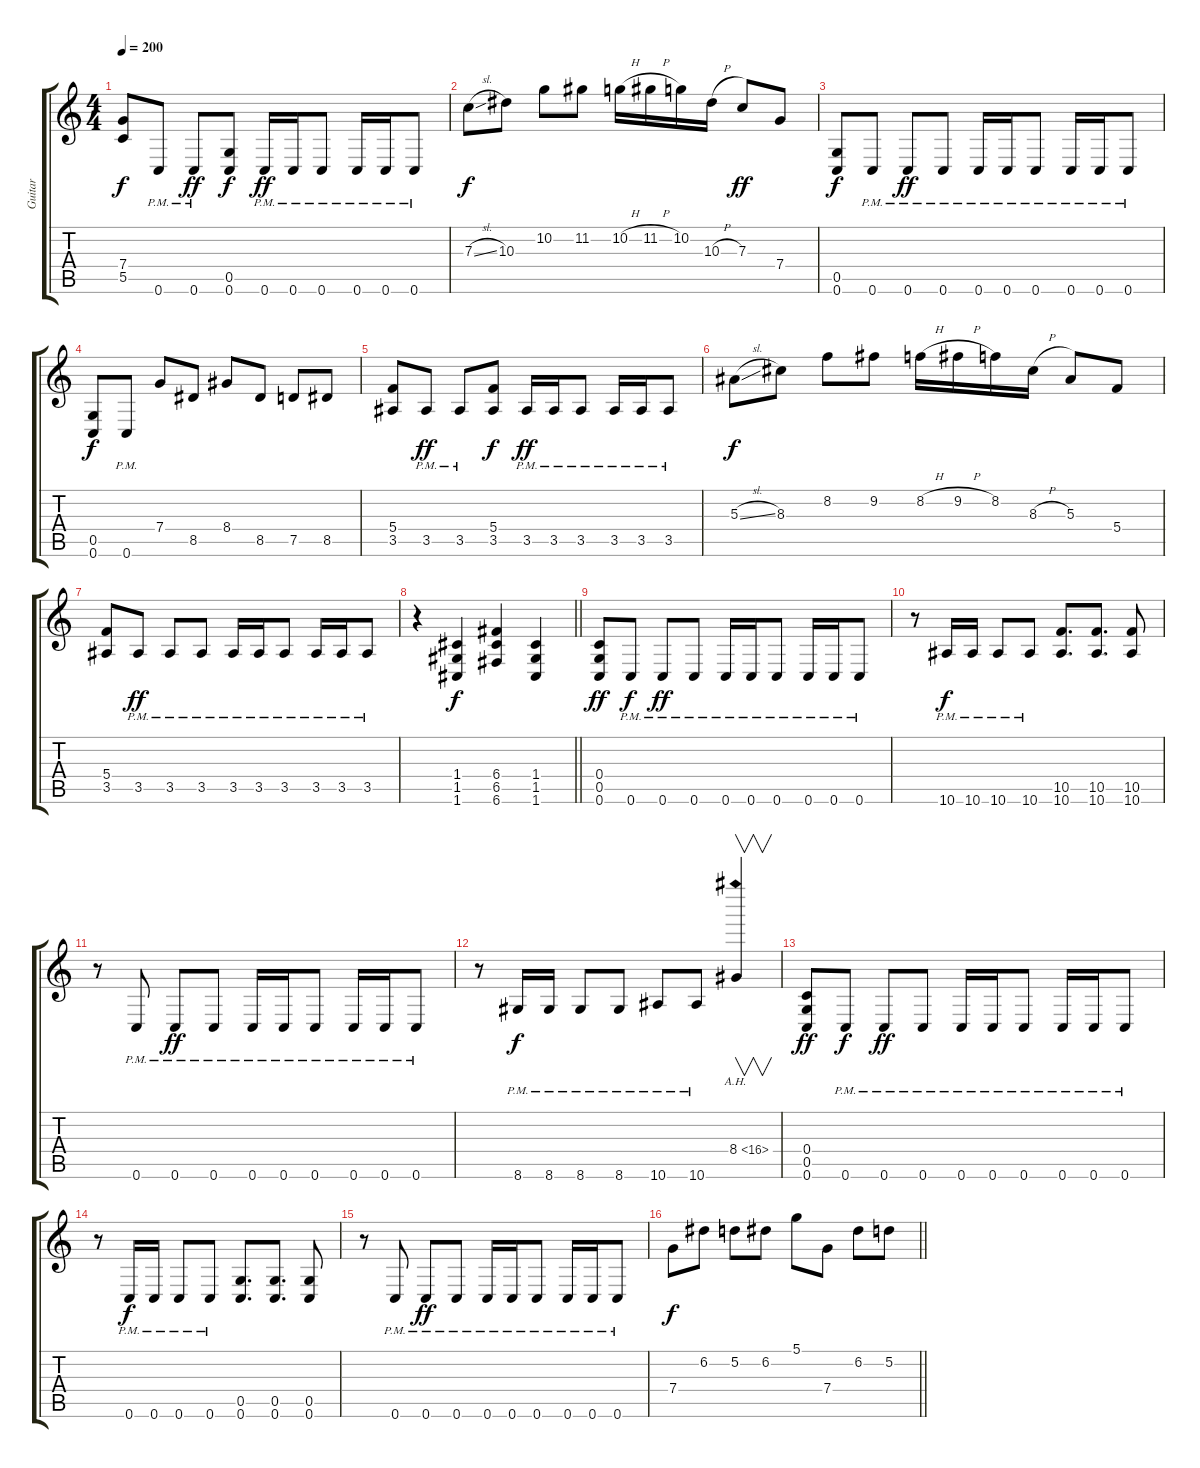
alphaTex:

\track ("Guitar" "Guitar") {instrument distortionguitar}
\staff {score tabs}
\tuning (D4 A3 F3 C3 G2 C2) {hide}
\ts (4 4)
\tempo 200
\clef g2
\ks c
(7.4 5.5).8{dy f} 0.6{pm}.8 0.6{pm}.8{dy ff} (0.5 0.6).8{dy f} 0.6{pm}.16{dy ff} 0.6{pm}.16 0.6{pm}.8 0.6{pm}.16 0.6{pm}.16 0.6{pm}.8 |
7.3{sl}.8{dy f} 10.3.8 10.2.8 11.2.8 10.2{h}.16 11.2{h}.16 10.2.16 10.3{h}.16 7.3.8{dy ff} 7.4.8 |
(0.5 0.6).8{dy f} 0.6{pm}.8 0.6{pm}.8{dy ff} 0.6{pm}.8 0.6{pm}.16 0.6{pm}.16 0.6{pm}.8 0.6{pm}.16 0.6{pm}.16 0.6{pm}.8 |
(0.5 0.6).8{dy f} 0.6{pm}.8 7.4.8 8.5.8 8.4.8 8.5.8 7.5.8 8.5.8 |
(5.4 3.5).8 3.5{pm}.8{dy ff} 3.5{pm}.8 (5.4 3.5).8{dy f} 3.5{pm}.16{dy ff} 3.5{pm}.16 3.5{pm}.8 3.5{pm}.16 3.5{pm}.16 3.5{pm}.8 |
5.3{sl}.8{dy f} 8.3.8 8.2.8 9.2.8 8.2{h}.16 9.2{h}.16 8.2.16 8.3{h}.16 5.3.8 5.4.8 |
(5.4 3.5).8 3.5{pm}.8{dy ff} 3.5{pm}.8 3.5{pm}.8 3.5{pm}.16 3.5{pm}.16 3.5{pm}.8 3.5{pm}.16 3.5{pm}.16 3.5{pm}.8 |
\barLineRight lightlight
r.4 (1.4 1.5 1.6).4{dy f} (6.4 6.5 6.6).4 (1.4 1.5 1.6).4 |
(0.4 0.5 0.6).8{dy ff} 0.6{pm}.8{dy f} 0.6{pm}.8{dy ff} 0.6{pm}.8 0.6{pm}.16 0.6{pm}.16 0.6{pm}.8 0.6{pm}.16 0.6{pm}.16 0.6{pm}.8 |
r.8 10.6{pm}.16{dy f} 10.6{pm}.16 10.6{pm}.8 10.6{pm}.8 (10.5 10.6).8{d} (10.5 10.6).8{d} (10.5 10.6).8 |
r.8 0.6{pm}.8 0.6{pm}.8{dy ff} 0.6{pm}.8 0.6{pm}.16 0.6{pm}.16 0.6{pm}.8 0.6{pm}.16 0.6{pm}.16 0.6{pm}.8 |
r.8 8.6{pm}.16{dy f} 8.6{pm}.16 8.6{pm}.8 8.6{pm}.8 10.6{pm}.8 10.6{pm}.8 8.4{ah 8}.4{v} |
(0.4 0.5 0.6).8{dy ff} 0.6{pm}.8{dy f} 0.6{pm}.8{dy ff} 0.6{pm}.8 0.6{pm}.16 0.6{pm}.16 0.6{pm}.8 0.6{pm}.16 0.6{pm}.16 0.6{pm}.8 |
r.8 0.6{pm}.16{dy f} 0.6{pm}.16 0.6{pm}.8 0.6{pm}.8 (0.5 0.6).8{d} (0.5 0.6).8{d} (0.5 0.6).8 |
r.8 0.6{pm}.8 0.6{pm}.8{dy ff} 0.6{pm}.8 0.6{pm}.16 0.6{pm}.16 0.6{pm}.8 0.6{pm}.16 0.6{pm}.16 0.6{pm}.8 |
\barLineRight lightlight
7.4.8{dy f} 6.2.8 5.2.8 6.2.8 5.1.8 7.4.8 6.2.8 5.2.8
